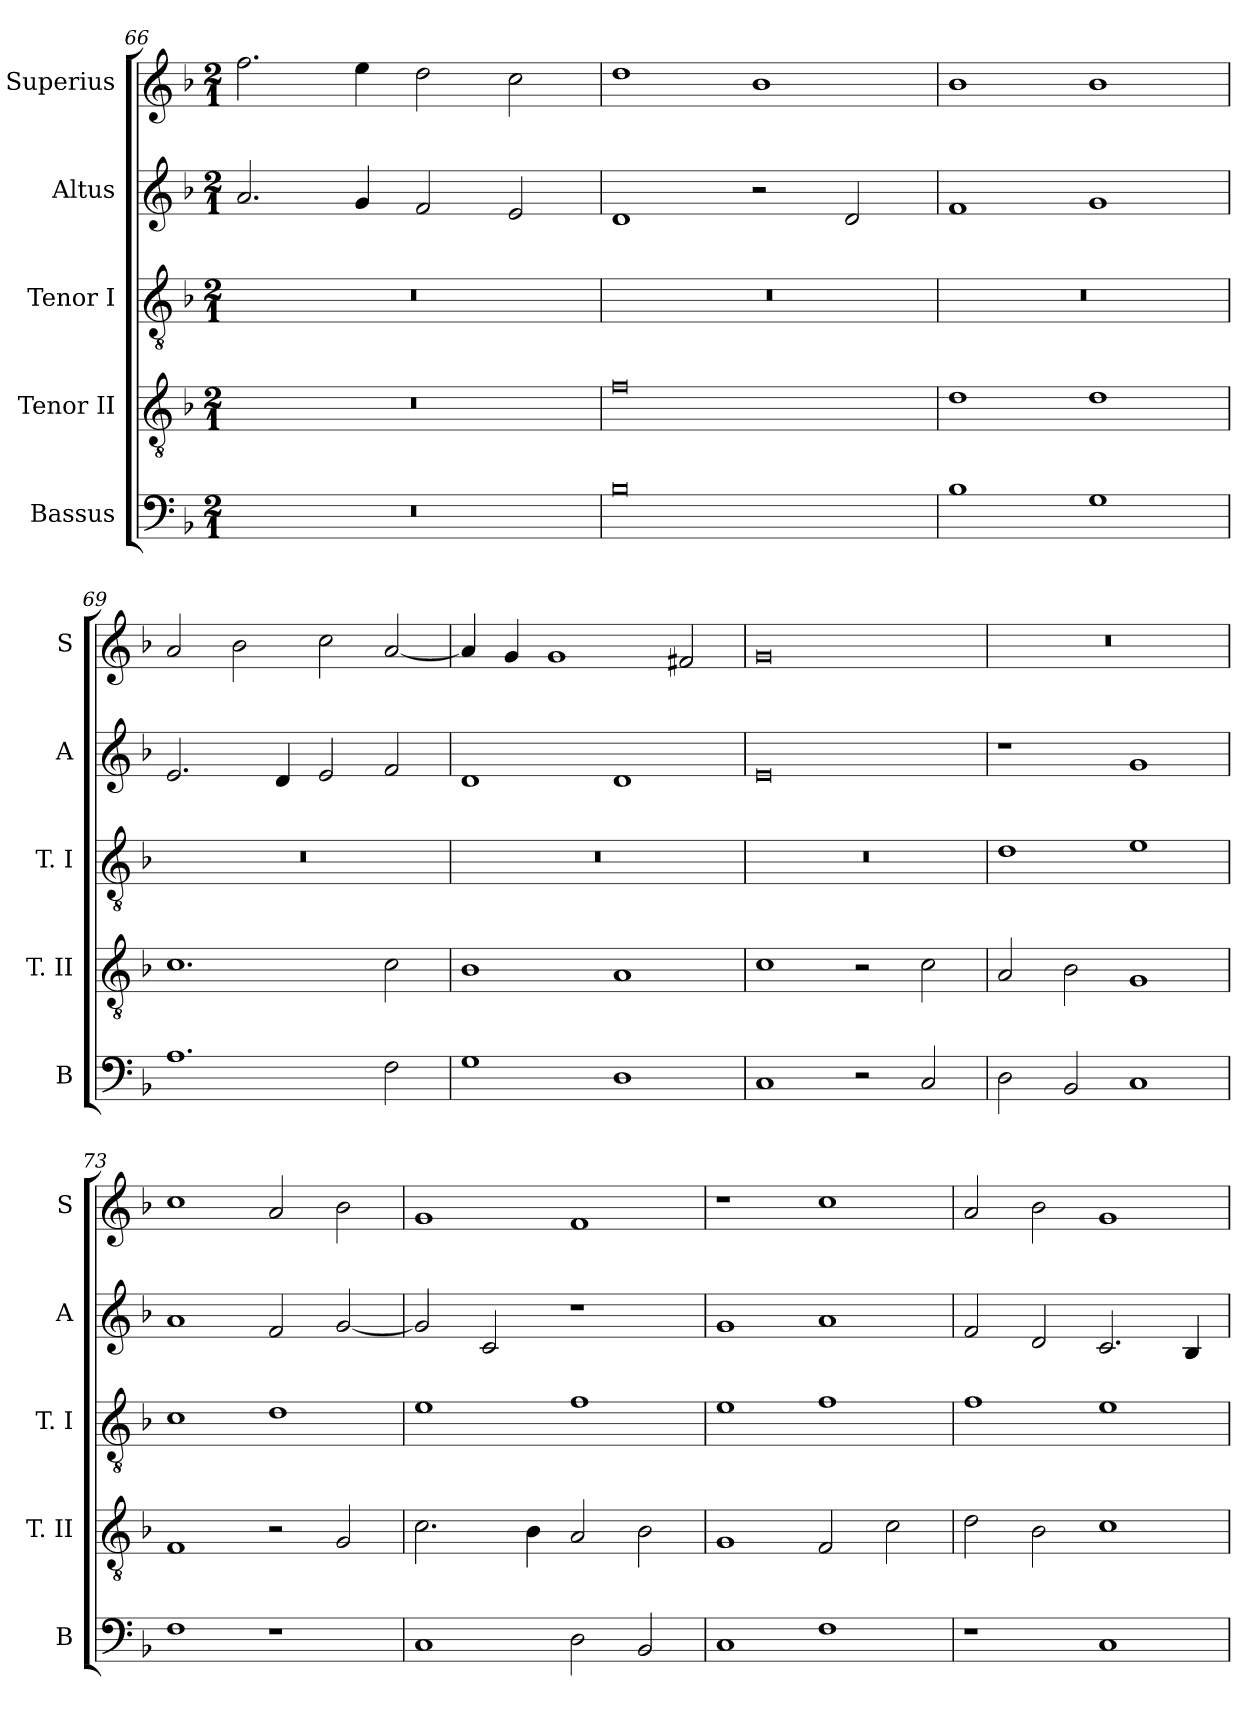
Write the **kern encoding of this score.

**kern	**kern	**kern	**kern	**kern
*part5	*part4	*part3	*part2	*part1
*staff5	*staff4	*staff3	*staff2	*staff1
*I"Bassus	*I"Tenor II	*I"Tenor I	*I"Altus	*I"Superius
*I'B	*I'T. II	*I'T. I	*I'A	*I'S
*clefF4	*clefGv2	*clefGv2	*clefG2	*clefG2
*k[b-]	*k[b-]	*k[b-]	*k[b-]	*k[b-]
*F:	*F:	*F:	*F:	*F:
*M2/1	*M2/1	*M2/1	*M2/1	*M2/1
=66	=66	=66	=66	=66
0r	0r	0r	2.a	2.ff
.	.	.	4g	4ee
.	.	.	2f	2dd
.	.	.	2e	2cc
=67	=67	=67	=67	=67
0B-	0f	0r	1d	1dd
.	.	.	2r	1b-
.	.	.	2d	.
=68	=68	=68	=68	=68
1B-	1d	0r	1f	1b-
1G	1d	.	1g	1b-
=69	=69	=69	=69	=69
1.A	1.c	0r	2.e	2a
.	.	.	.	2b-
.	.	.	4d	.
.	.	.	2e	2cc
2F	2c	.	2f	[2a
=70	=70	=70	=70	=70
1G	1B-	0r	1d	4a]
.	.	.	.	4g
.	.	.	.	1g
1D	1A	.	1d	.
.	.	.	.	2f#X
=71	=71	=71	=71	=71
1C	1c	0r	0e	0g
2r	2r	.	.	.
2C	2c	.	.	.
=72	=72	=72	=72	=72
2D	2A	1d	1r	0r
2BB-	2B-	.	.	.
1C	1G	1e	1g	.
=73	=73	=73	=73	=73
1F	1F	1c	1a	1cc
1r	2r	1d	2f	2a
.	2G	.	[2g	2b-
=74	=74	=74	=74	=74
1C	2.c	1e	2g]	1g
.	.	.	2c	.
.	4B-	.	.	.
2D	2A	1f	1r	1f
2BB-	2B-	.	.	.
=75	=75	=75	=75	=75
1C	1G	1e	1g	1r
1F	2F	1f	1a	1cc
.	2c	.	.	.
=76	=76	=76	=76	=76
1r	2d	1f	2f	2a
.	2B-	.	2d	2b-
1C	1c	1e	2.c	1g
.	.	.	4B-	.
=	=	=	=	=
*-	*-	*-	*-	*-
